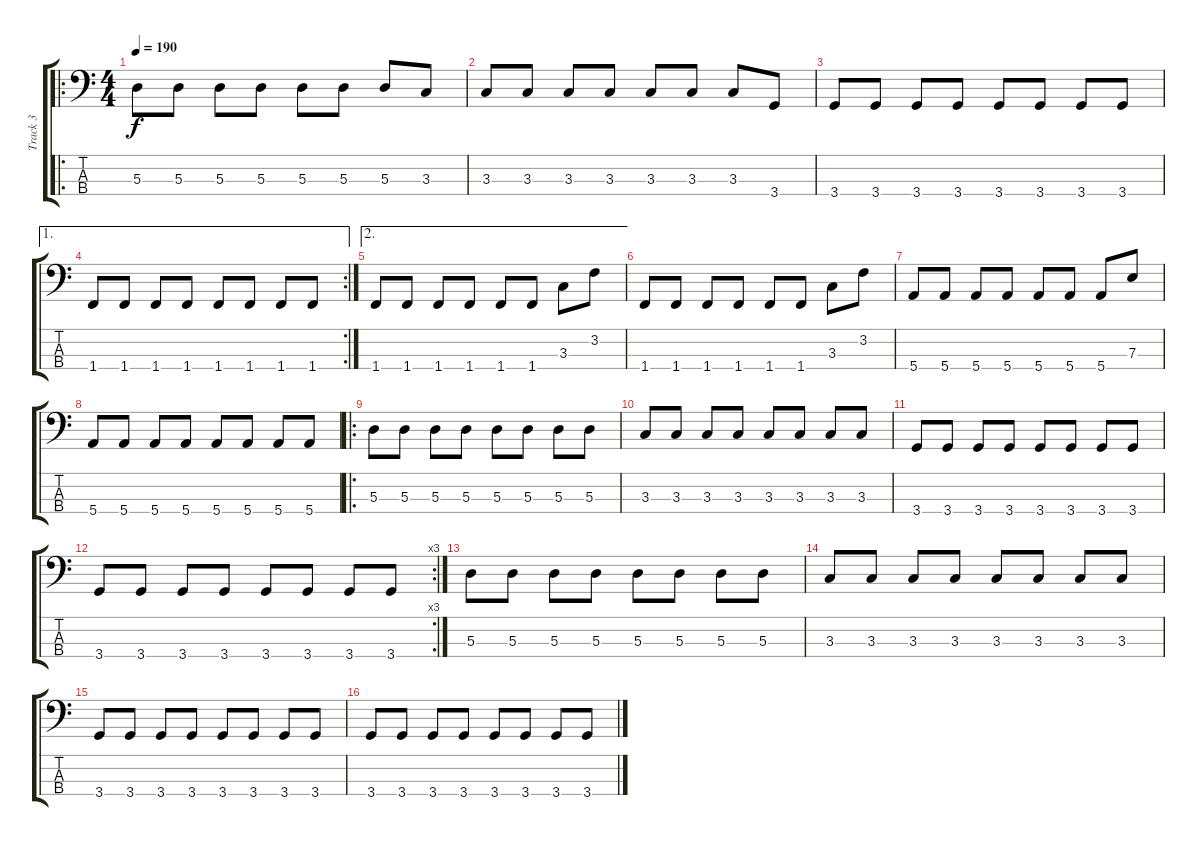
\track ("Track 3" "Track 3") {instrument electricbassfinger}
\staff {score tabs}
\tuning (G2 D2 A1 E1) {hide}
\ro
\ts (4 4)
\tempo 190
\clef f4
\ks c
5.3.8{dy f} 5.3.8 5.3.8 5.3.8 5.3.8 5.3.8 5.3.8 3.3.8 |
3.3.8 3.3.8 3.3.8 3.3.8 3.3.8 3.3.8 3.3.8 3.4.8 |
3.4.8 3.4.8 3.4.8 3.4.8 3.4.8 3.4.8 3.4.8 3.4.8 |
\ae 1
\rc 2
1.4.8 1.4.8 1.4.8 1.4.8 1.4.8 1.4.8 1.4.8 1.4.8 |
\ae 2
1.4.8 1.4.8 1.4.8 1.4.8 1.4.8 1.4.8 3.3.8 3.2.8 |
1.4.8 1.4.8 1.4.8 1.4.8 1.4.8 1.4.8 3.3.8 3.2.8 |
5.4.8 5.4.8 5.4.8 5.4.8 5.4.8 5.4.8 5.4.8 7.3.8 |
5.4.8 5.4.8 5.4.8 5.4.8 5.4.8 5.4.8 5.4.8 5.4.8 |
\ro
5.3.8 5.3.8 5.3.8 5.3.8 5.3.8 5.3.8 5.3.8 5.3.8 |
3.3.8 3.3.8 3.3.8 3.3.8 3.3.8 3.3.8 3.3.8 3.3.8 |
3.4.8 3.4.8 3.4.8 3.4.8 3.4.8 3.4.8 3.4.8 3.4.8 |
\rc 3
3.4.8 3.4.8 3.4.8 3.4.8 3.4.8 3.4.8 3.4.8 3.4.8 |
5.3.8 5.3.8 5.3.8 5.3.8 5.3.8 5.3.8 5.3.8 5.3.8 |
3.3.8 3.3.8 3.3.8 3.3.8 3.3.8 3.3.8 3.3.8 3.3.8 |
3.4.8 3.4.8 3.4.8 3.4.8 3.4.8 3.4.8 3.4.8 3.4.8 |
3.4.8 3.4.8 3.4.8 3.4.8 3.4.8 3.4.8 3.4.8 3.4.8
